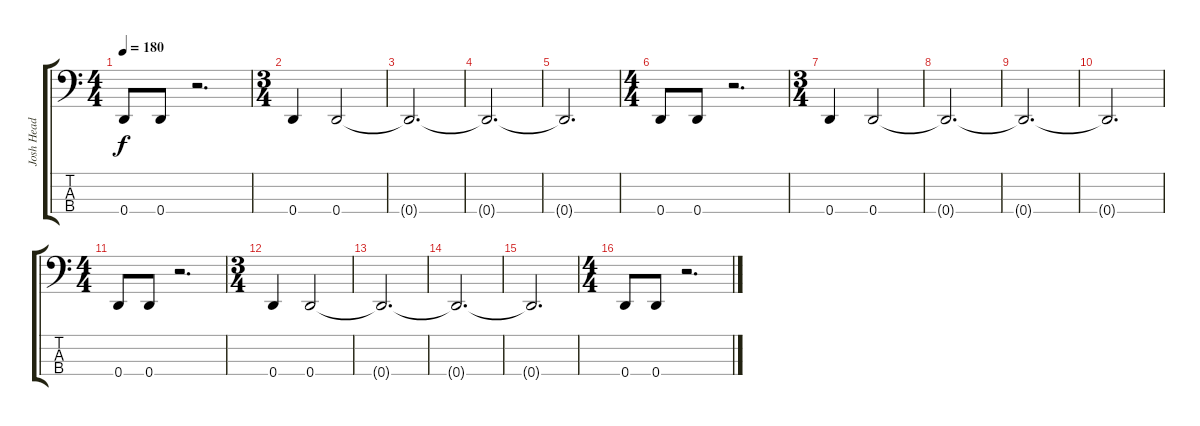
\track ("Josh Head" "Josh Head") {instrument electricbasspick}
\staff {score tabs}
\tuning (G2 D2 A1 D1) {hide}
\ts (4 4)
\tempo 180
\clef f4
\ks c
0.4.8{dy f} 0.4.8 r.2{d} |
\ts (3 4)
0.4.4 0.4.2 |
0.4{t}.2{d} |
0.4{t}.2{d} |
0.4{t}.2{d} |
\ts (4 4)
0.4.8 0.4.8 r.2{d} |
\ts (3 4)
0.4.4 0.4.2 |
0.4{t}.2{d} |
0.4{t}.2{d} |
0.4{t}.2{d} |
\ts (4 4)
0.4.8 0.4.8 r.2{d} |
\ts (3 4)
0.4.4 0.4.2 |
0.4{t}.2{d} |
0.4{t}.2{d} |
0.4{t}.2{d} |
\ts (4 4)
0.4.8 0.4.8 r.2{d}
